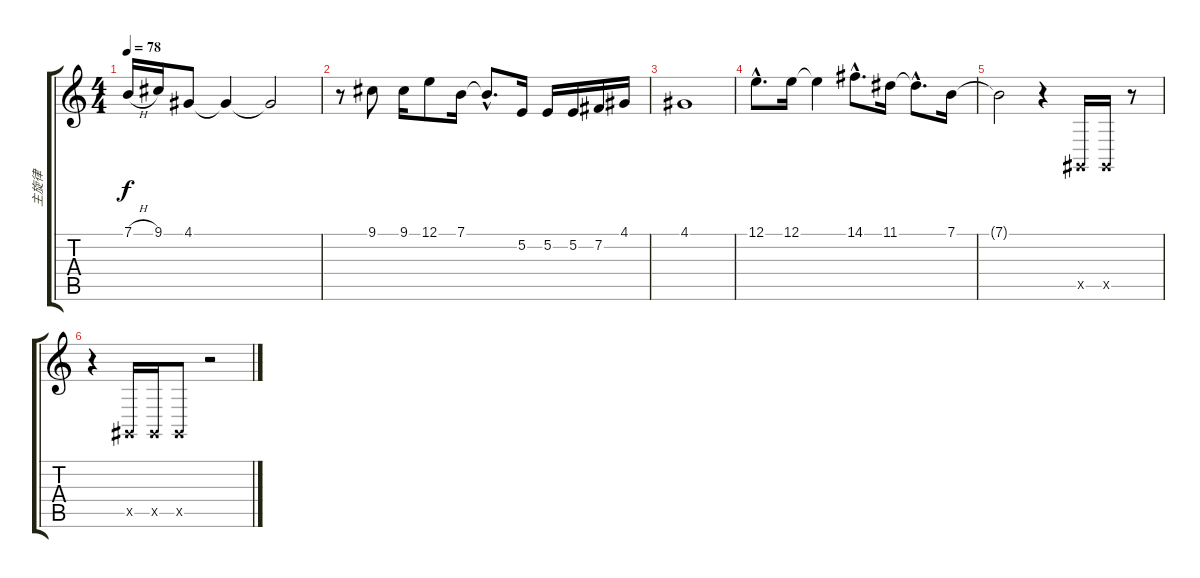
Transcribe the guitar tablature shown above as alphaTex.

\track ("主旋律" "主旋律") {instrument vibraphone}
\staff {score tabs}
\tuning (E4 B3 G3 D3 A2 E2) {hide}
\ts (4 4)
\tempo 78
\clef g2
\ks c
7.1{h}.16{dy f} 9.1.16 4.1.8 4.1{t}.4 4.1{t}.2 |
r.8 9.1.8 9.1.16 12.1.8 7.1.16 7.1{hac t}.8{d} 5.2.16 5.2.16 5.2.16 7.2.16 4.1.16 |
4.1.1 |
12.1{hac}.8{d} 12.1.16 12.1{t}.4 14.1{hac}.8{d} 11.1.16 11.1{hac t}.8{d} 7.1.16 |
7.1{t}.2 r.4 -1.5{x}.16 -1.5{x}.16 r.8 |
r.4 -1.5{x}.16 -1.5{x}.16 -1.5{x}.8 r.2
